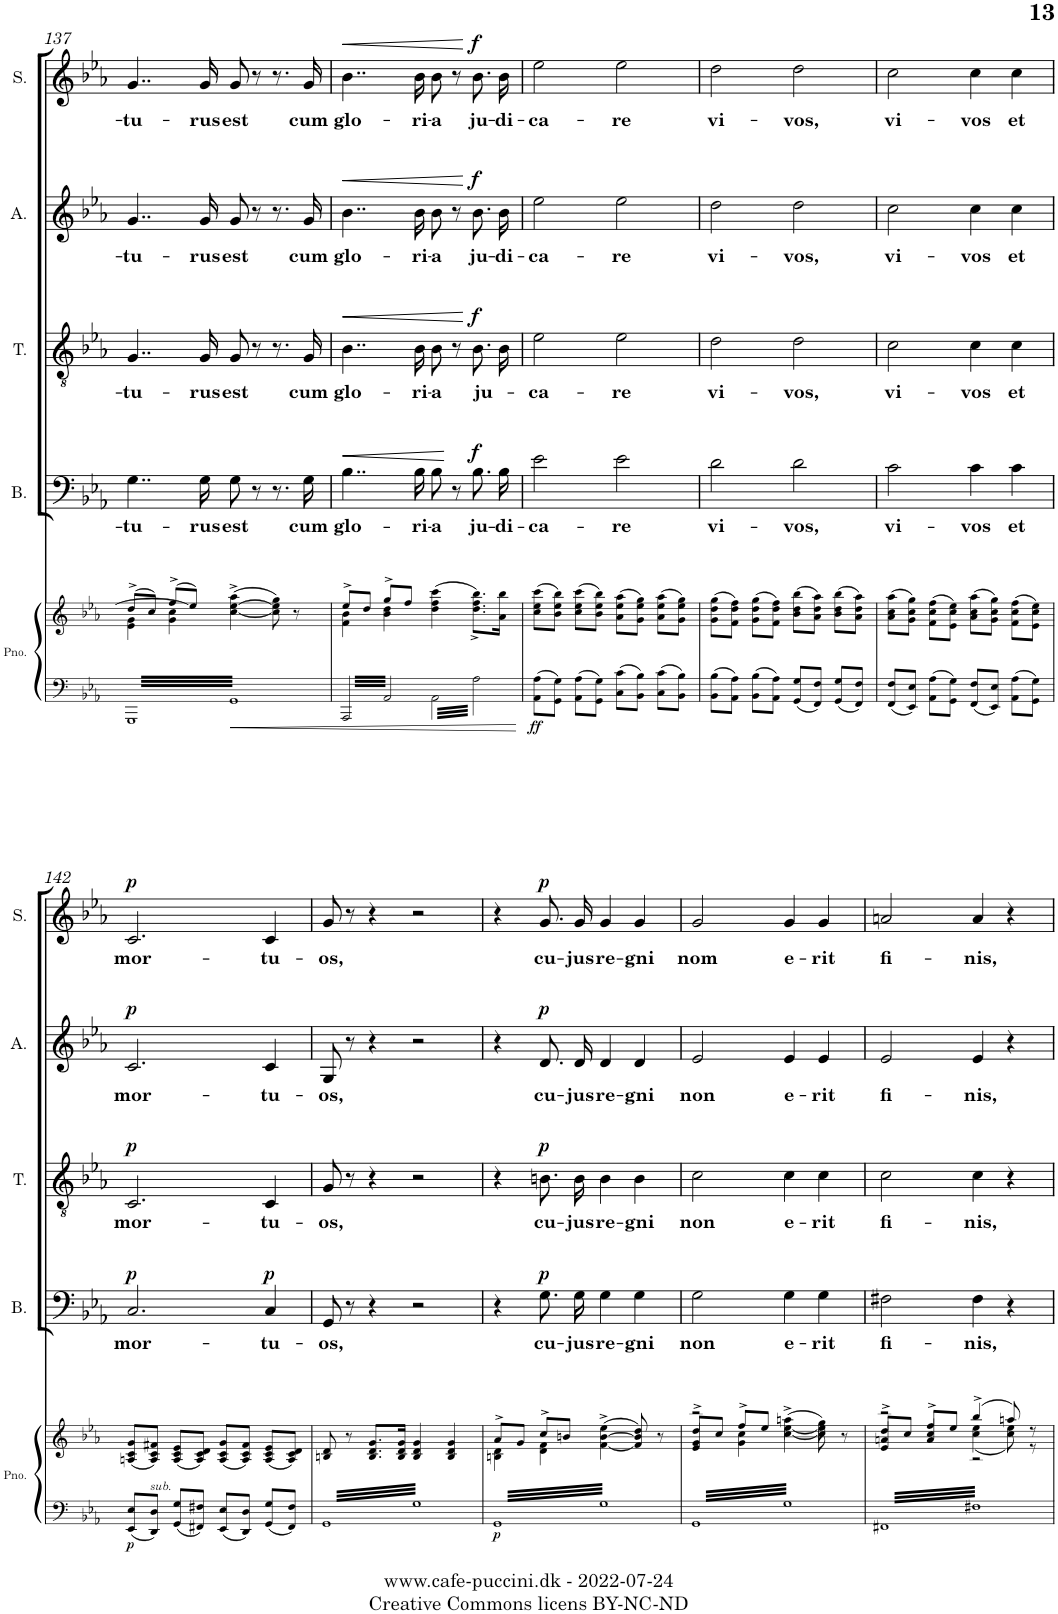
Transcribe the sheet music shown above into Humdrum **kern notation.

**kern	**kern	**dynam	**kern	**text	**dynam	**kern	**text	**dynam	**kern	**text	**dynam	**kern	**text	**dynam
*part5	*part5	*part5	*part4	*part4	*part4	*part3	*part3	*part3	*part2	*part2	*part2	*part1	*part1	*part1
*staff6	*staff5	*staff5/6	*staff4	*staff4	*staff4	*staff3	*staff3	*staff3	*staff2	*staff2	*staff2	*staff1	*staff1	*staff1
*I"Piano	*	*	*I"Bass	*	*	*I"Tenor	*	*	*I"Alto	*	*	*I"Soprano	*	*
*I'Pno.	*	*	*I'B.	*	*	*I'T.	*	*	*I'A.	*	*	*I'S.	*	*
!!LO:PB:g=z
*clefF4	*clefG2	*	*clefF4	*	*	*clefGv2	*	*	*clefG2	*	*	*clefG2	*	*
*k[b-e-a-]	*k[b-e-a-]	*	*k[b-e-a-]	*	*	*k[b-e-a-]	*	*	*k[b-e-a-]	*	*	*k[b-e-a-]	*	*
*M4/4	*M4/4	*	*M4/4	*	*	*M4/4	*	*	*M4/4	*	*	*M4/4	*	*
*met(c)	*met(c)	*	*met(c)	*	*	*met(c)	*	*	*met(c)	*	*	*met(c)	*	*
=137	=137	=137	=137	=137	=137	=137	=137	=137	=137	=137	=137	=137	=137	=137
*	*^	*	*	*	*	*	*	*	*	*	*	*	*	*
!	!	!	!	!	!LO:LY:b	!	!	!LO:LY:b	!	!	!LO:LY:b	!	!	!LO:LY:b	!
3.GGG	(8dd^/L	4e-\ 4g\	.	4..G\	-tu-	.	4..G/	-tu-	.	4..g/	-tu-	.	4..g/	-tu-	.
.	8cc/J)	.	.	.	.	.	.	.	.	.	.	.	.	.	.
.	(8ff^/L	4g\ 4cc\	.	.	.	.	.	.	.	.	.	.	.	.	.
.	8ee-/J])	.	.	.	.	.	.	.	.	.	.	.	.	.	.
!	!	!	!	!	!LO:LY:b	!	!	!LO:LY:b	!	!	!LO:LY:b	!	!	!LO:LY:b	!
.	.	.	.	16G\	-rus	.	16G/	-rus	.	16g/	-rus	.	16g/	-rus	.
!	!	!	!	!	!LO:LY:b	!	!	!LO:LY:b	!	!	!LO:LY:b	!	!	!LO:LY:b	!
3.GG	([4cc\^ [4ee-\^ 4aa-\^	2ryy	.	8G\	est	.	8G/	est	.	8g/	est	.	8g/	est	.
.	.	.	.	8r	.	.	8r	.	.	8r	.	.	8r	.	.
.	8cc\] 8ee-\] 8gg\)	.	.	8.r	.	.	8.r	.	.	8.r	.	.	8.r	.	.
.	8r	.	.	.	.	.	.	.	.	.	.	.	.	.	.
!	!	!	!	!	!LO:LY:b	!	!	!LO:LY:b	!	!	!LO:LY:b	!	!	!LO:LY:b	!
.	.	.	.	16G\	cum	.	16G/	cum	.	16g/	cum	.	16g/	cum	.
=138	=138	=138	=138	=138	=138	=138	=138	=138	=138	=138	=138	=138	=138	=138	=138
!	!	!	!	!	!LO:LY:b	!LO:HP:b	!	!LO:LY:b	!LO:HP:b	!	!LO:LY:b	!LO:HP:b	!	!LO:LY:b	!LO:HP:b
6.AAA-/	8ee-^/L	4f\ 4b-\	.	4..B-\	glo-	<	4..B-\	glo-	<	4..b-\	glo-	<	4..b-\	glo-	<
.	8dd/J	.	.	.	.	.	.	.	.	.	.	.	.	.	.
6.AA-/	8gg^/L	4b-\ 4dd\	.	.	.	.	.	.	.	.	.	.	.	.	.
.	8ff/J	.	.	.	.	.	.	.	.	.	.	.	.	.	.
!	!	!	!	!	!LO:LY:b	!	!	!LO:LY:b	!	!	!LO:LY:b	!	!	!LO:LY:b	!
.	.	.	.	16B-\	-ri-	.	16B-\	-ri-	.	16b-\	-ri-	.	16b-\	-ri-	.
!	!	!	!	!	!LO:LY:b	!	!	!LO:LY:b	!	!	!LO:LY:b	!	!	!LO:LY:b	!
6.AA-\	(>4dd\ 4ff\ 4ccc\	2ryy	.	8B-\	-a	.	8B-\	-a	.	8b-\	-a	.	8b-\	-a	.
.	.	.	.	8r	.	[	8r	.	.	8r	.	.	8r	.	.
!	!	!	!	!	!LO:LY:b	!LO:DY:a	!	!LO:LY:b	!LO:DY:n=1:a	!	!LO:LY:b	!LO:DY:n=1:a	!	!LO:LY:b	!LO:DY:n=1:a
6.A-\	8.dd\^< 8.ff\^< 8.bb-\^<L)	.	.	8.B-\L	ju-	f	8.B-\L	ju-	[ f	8.b-\L	ju-	[ f	8.b-\L	ju-	[ f
!	!	!	!	!	!LO:LY:b	!	!	!	!	!	!LO:LY:b	!	!	!LO:LY:b	!
.	16a-\ 16bb-\Jk	.	.	16B-\Jk	-di-	.	16B-\Jk	.	.	16b-\Jk	-di-	.	16b-\Jk	-di-	.
*	*v	*v	*	*	*	*	*	*	*	*	*	*	*	*	*
=139	=139	=139	=139	=139	=139	=139	=139	=139	=139	=139	=139	=139	=139	=139
!	!	!LO:DY:b=2	!	!LO:LY:b	!	!	!LO:LY:b	!	!	!LO:LY:b	!	!	!LO:LY:b	!
8AA-\ 8A-\L	(8cc\ 8ee-\ 8ccc\L	ff	2e-\	-ca-	.	2e-\	-ca-	.	2ee-\	-ca-	.	2ee-\	-ca-	.
8GG\ 8G\J	8b-\ 8ee-\ 8bb-\J)	.	.	.	.	.	.	.	.	.	.	.	.	.
8AA-\ 8A-\L	(8cc\ 8ee-\ 8ccc\L	.	.	.	.	.	.	.	.	.	.	.	.	.
8GG\ 8G\J	8b-\ 8ee-\ 8bb-\J)	.	.	.	.	.	.	.	.	.	.	.	.	.
!	!	!	!	!LO:LY:b	!	!	!LO:LY:b	!	!	!LO:LY:b	!	!	!LO:LY:b	!
8C\ 8c\L	(8a-\ 8ee-\ 8aa-\L	.	2e-\	-re	.	2e-\	-re	.	2ee-\	-re	.	2ee-\	-re	.
8BB-\ 8B-\J	8g\ 8ee-\ 8gg\J)	.	.	.	.	.	.	.	.	.	.	.	.	.
8C\ 8c\L	(8a-\ 8ee-\ 8aa-\L	.	.	.	.	.	.	.	.	.	.	.	.	.
8BB-\ 8B-\J	8g\ 8ee-\ 8gg\J)	.	.	.	.	.	.	.	.	.	.	.	.	.
=140	=140	=140	=140	=140	=140	=140	=140	=140	=140	=140	=140	=140	=140	=140
!	!	!	!	!LO:LY:b	!	!	!LO:LY:b	!	!	!LO:LY:b	!	!	!LO:LY:b	!
8BB-\ 8B-\L	(8g\ 8dd\ 8gg\L	.	2d\	vi-	.	2d\	vi-	.	2dd\	vi-	.	2dd\	vi-	.
8AA-\ 8A-\J	8f\ 8dd\ 8ff\J)	.	.	.	.	.	.	.	.	.	.	.	.	.
8BB-\ 8B-\L	(8g\ 8dd\ 8gg\L	.	.	.	.	.	.	.	.	.	.	.	.	.
8AA-\ 8A-\J	8f\ 8dd\ 8ff\J)	.	.	.	.	.	.	.	.	.	.	.	.	.
!	!	!	!	!LO:LY:b	!	!	!LO:LY:b	!	!	!LO:LY:b	!	!	!LO:LY:b	!
8GG/ 8G/L	(8b-\ 8dd\ 8bb-\L	.	2d\	-vos,	.	2d\	-vos,	.	2dd\	-vos,	.	2dd\	-vos,	.
8FF/ 8F/J	8a-\ 8dd\ 8aa-\J)	.	.	.	.	.	.	.	.	.	.	.	.	.
8GG/ 8G/L	(8b-\ 8dd\ 8bb-\L	.	.	.	.	.	.	.	.	.	.	.	.	.
8FF/ 8F/J	8a-\ 8dd\ 8aa-\J)	.	.	.	.	.	.	.	.	.	.	.	.	.
=141	=141	=141	=141	=141	=141	=141	=141	=141	=141	=141	=141	=141	=141	=141
!	!	!	!	!LO:LY:b	!	!	!LO:LY:b	!	!	!LO:LY:b	!	!	!LO:LY:b	!
8FF/ 8F/L	(8a-\ 8cc\ 8aa-\L	.	2c\	vi-	.	2c\	vi-	.	2cc\	vi-	.	2cc\	vi-	.
8EE-/ 8E-/J	8g\ 8cc\ 8gg\J)	.	.	.	.	.	.	.	.	.	.	.	.	.
8AA-\ 8A-\L	(8f\ 8cc\ 8ff\L	.	.	.	.	.	.	.	.	.	.	.	.	.
8GG\ 8G\J	8e-\ 8cc\ 8ee-\J)	.	.	.	.	.	.	.	.	.	.	.	.	.
!	!	!	!	!LO:LY:b	!	!	!LO:LY:b	!	!	!LO:LY:b	!	!	!LO:LY:b	!
8FF/ 8F/L	(8a-\ 8cc\ 8aa-\L	.	4c\	-vos	.	4c\	-vos	.	4cc\	-vos	.	4cc\	-vos	.
8EE-/ 8E-/J	8g\ 8cc\ 8gg\J)	.	.	.	.	.	.	.	.	.	.	.	.	.
!	!	!	!	!LO:LY:b	!	!	!LO:LY:b	!	!	!LO:LY:b	!	!	!LO:LY:b	!
8AA-\ 8A-\L	(8f\ 8cc\ 8ff\L	.	4c\	et	.	4c\	et	.	4cc\	et	.	4cc\	et	.
8GG\ 8G\J	8e-\ 8cc\ 8ee-\J)	.	.	.	.	.	.	.	.	.	.	.	.	.
!!LO:LB:g=z
=142	=142	=142	=142	=142	=142	=142	=142	=142	=142	=142	=142	=142	=142	=142
!	!	!LO:DY:b=2	!	!LO:LY:b	!LO:DY:a	!	!LO:LY:b	!LO:DY:a	!	!LO:LY:b	!LO:DY:a	!	!LO:LY:b	!LO:DY:a
8EE-/ 8E-/L	(8An/ 8c/ 8g/L	p	2.C/	mor-	p	2.C/	mor-	p	2.c/	mor-	p	2.c/	mor-	p
!LO:TX:a:i:t=sub.	!	!	!	!	!	!	!	!	!	!	!	!	!	!
8DD/ 8D/J	8A/ 8c/ 8f#X/J)	.	.	.	.	.	.	.	.	.	.	.	.	.
8GG/ 8G/L	(8A/ 8c/ 8e-/L	.	.	.	.	.	.	.	.	.	.	.	.	.
8FF#X/ 8F#X/J	8A/ 8c/ 8d/J)	.	.	.	.	.	.	.	.	.	.	.	.	.
8EE-/ 8E-/L	(8A/ 8c/ 8g/L	.	.	.	.	.	.	.	.	.	.	.	.	.
8DD/ 8D/J	8A/ 8c/ 8f#/J)	.	.	.	.	.	.	.	.	.	.	.	.	.
!	!	!	!	!LO:LY:b	!LO:DY:a	!	!LO:LY:b	!	!	!LO:LY:b	!	!	!LO:LY:b	!
8GG/ 8G/L	(8A/ 8c/ 8e-/L	.	4C/	-tu-	p	4C/	-tu-	.	4c/	-tu-	.	4c/	-tu-	.
8FF#/ 8F#/J	8A/ 8c/ 8d/J)	.	.	.	.	.	.	.	.	.	.	.	.	.
=143	=143	=143	=143	=143	=143	=143	=143	=143	=143	=143	=143	=143	=143	=143
!	!	!	!	!LO:LY:b	!	!	!LO:LY:b	!	!	!LO:LY:b	!	!	!LO:LY:b	!
3.GG	8Bn/ 8d/	.	8GG/	-os,	.	8G/	-os,	.	8G/	-os,	.	8g/	-os,	.
.	8r	.	8r	.	.	8r	.	.	8r	.	.	8r	.	.
.	8.B/ 8.d/ 8.g/L	.	4r	.	.	4r	.	.	4r	.	.	4r	.	.
.	16B/ 16d/ 16g/Jk	.	.	.	.	.	.	.	.	.	.	.	.	.
3.G	4B/ 4d/ 4g/	.	2r	.	.	2r	.	.	2r	.	.	2r	.	.
.	4B/ 4d/ 4g/	.	.	.	.	.	.	.	.	.	.	.	.	.
=144	=144	=144	=144	=144	=144	=144	=144	=144	=144	=144	=144	=144	=144	=144
*	*^	*	*	*	*	*	*	*	*	*	*	*	*	*
!	!	!	!LO:DY:b=2	!	!	!	!	!	!	!	!	!	!	!	!
3.GG	8a-^/L	4Bn\ 4d\	p	4r	.	.	4r	.	.	4r	.	.	4r	.	.
.	8g/J	.	.	.	.	.	.	.	.	.	.	.	.	.	.
!	!	!	!	!	!LO:LY:b	!LO:DY:a	!	!LO:LY:b	!LO:DY:a	!	!LO:LY:b	!LO:DY:a	!	!LO:LY:b	!LO:DY:a
.	8cc^/L	4d\ 4f\	.	8.G\L	cu-	p	8.Bn\L	cu-	p	8.d/L	cu-	p	8.g/L	cu-	p
.	8bn/J	.	.	.	.	.	.	.	.	.	.	.	.	.	.
!	!	!	!	!	!LO:LY:b	!	!	!LO:LY:b	!	!	!LO:LY:b	!	!	!LO:LY:b	!
.	.	.	.	16G\Jk	-jus	.	16B\Jk	-jus	.	16d/Jk	-jus	.	16g/Jk	-jus	.
!	!	!	!	!	!LO:LY:b	!	!	!LO:LY:b	!	!	!LO:LY:b	!	!	!LO:LY:b	!
3.G	([4f\^ [4b\^ 4ee-\^	4ryy	.	4G\	re-	.	4B\	re-	.	4d/	re-	.	4g/	re-	.
!	!	!	!	!	!LO:LY:b	!	!	!LO:LY:b	!	!	!LO:LY:b	!	!	!LO:LY:b	!
.	8f/] 8b/] 8dd/)	4ryy	.	4G\	-gni	.	4B\	-gni	.	4d/	-gni	.	4g/	-gni	.
.	8r	.	.	.	.	.	.	.	.	.	.	.	.	.	.
=145	=145	=145	=145	=145	=145	=145	=145	=145	=145	=145	=145	=145	=145	=145	=145
*	*	*^	*	*	*	*	*	*	*	*	*	*	*	*	*
!	!	!	!	!	!	!LO:LY:b	!	!	!LO:LY:b	!	!	!LO:LY:b	!	!	!LO:LY:b	!
3.GG	8dd^/L	2r	4e-/ 4g/	.	2G\	non	.	2c\	non	.	2e-/	non	.	2g/	nom	.
.	8cc/J	.	.	.	.	.	.	.	.	.	.	.	.	.	.	.
.	8ff^/L	.	4g\ 4cc\	.	.	.	.	.	.	.	.	.	.	.	.	.
.	8ee-/J	.	.	.	.	.	.	.	.	.	.	.	.	.	.	.
!	!	!	!	!	!	!LO:LY:b	!	!	!LO:LY:b	!	!	!LO:LY:b	!	!	!LO:LY:b	!
3.G	(>4aan^>\	[4cc\ [4ee-\	2ryy	.	4G\	e-	.	4c\	e-	.	4e-/	e-	.	4g/	e-	.
!	!	!	!	!	!	!LO:LY:b	!	!	!LO:LY:b	!	!	!LO:LY:b	!	!	!LO:LY:b	!
.	8gg\)	8cc\] 8ee-\]	.	.	4G\	-rit	.	4c\	-rit	.	4e-/	-rit	.	4g/	-rit	.
.	8r	8ryy	.	.	.	.	.	.	.	.	.	.	.	.	.	.
=146	=146	=146	=146	=146	=146	=146	=146	=146	=146	=146	=146	=146	=146	=146	=146	=146
!	!	!	!	!	!	!LO:LY:b	!	!	!LO:LY:b	!	!	!LO:LY:b	!	!	!LO:LY:b	!
3.FF#X	8dd^/L	2r	4e-/ 4an/	.	2F#X\	fi-	.	2c\	fi-	.	2e-/	fi-	.	2an/	fi-	.
.	8cc/J	.	.	.	.	.	.	.	.	.	.	.	.	.	.	.
.	8ff^/L	.	4a/ 4cc/	.	.	.	.	.	.	.	.	.	.	.	.	.
.	8ee-/J	.	.	.	.	.	.	.	.	.	.	.	.	.	.	.
!	!	!	!	!	!	!LO:LY:b	!	!	!LO:LY:b	!	!	!LO:LY:b	!	!	!LO:LY:b	!
3.F#X	(4bb-^/	(4cc\ 4ee-\	2r	.	4F#\	-nis,	.	4c\	-nis,	.	4e-/	-nis,	.	4a/	-nis,	.
.	8aan/)	8cc\ 8ee-\)	.	.	4r	.	.	4r	.	.	4r	.	.	4r	.	.
.	8r	8r	.	.	.	.	.	.	.	.	.	.	.	.	.	.
*	*v	*v	*v	*	*	*	*	*	*	*	*	*	*	*	*	*
=	=	=	=	=	=	=	=	=	=	=	=	=	=	=
*-	*-	*-	*-	*-	*-	*-	*-	*-	*-	*-	*-	*-	*-	*-
